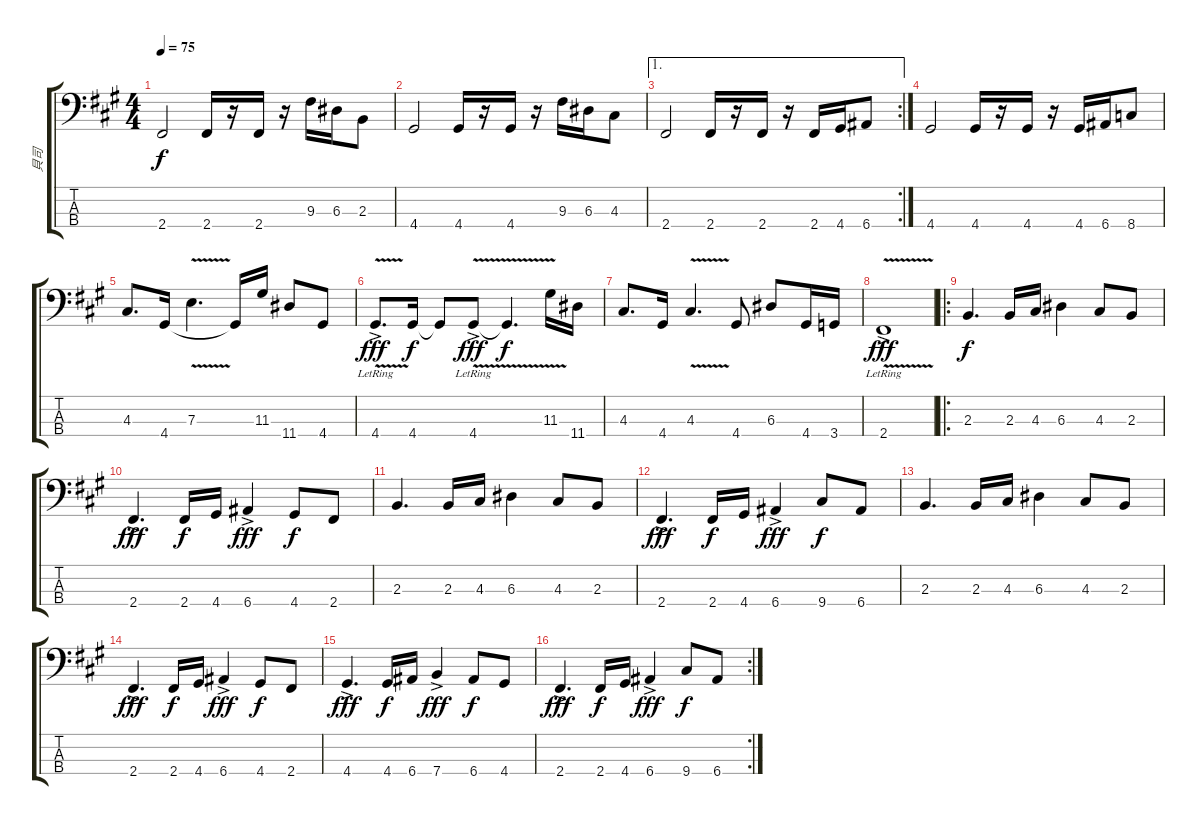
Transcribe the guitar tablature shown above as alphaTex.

\track ("貝司" "貝司") {instrument electricbassfinger}
\staff {score tabs}
\tuning (G2 D2 A1 E1) {hide}
\ts (4 4)
\tempo 75
\clef f4
\ks a
2.4.2{dy f} 2.4.16 r.16 2.4.16 r.16 9.3.16 6.3.16 2.3.8 |
4.4.2 4.4.16 r.16 4.4.16 r.16 9.3.16 6.3.16 4.3.8 |
\ae 1
\rc 2
2.4.2 2.4.16 r.16 2.4.16 r.16 2.4.16 4.4.16 6.4.8 |
4.4.2 4.4.16 r.16 4.4.16 r.16 4.4.16 6.4.16 8.4.8 |
4.3.8{d} 4.4.16 7.3{v}.4{d} 4.4{t}.16 11.3.16 11.4.8 4.4.8 |
4.4{v ac lr}.8{d dy fff} 4.4.16{dy f} 4.4{t}.8 4.4{v ac lr}.8{dy fff} 4.4{t}.4{d dy f} 11.3{v}.16 11.4.16 |
4.3.8{d} 4.4.16 4.3{v}.4{d} 4.4.8 6.3.8 4.4.16 3.4.16 |
2.4{v ac lr}.1{dy fff} |
\ro
2.3.4{d dy f} 2.3.16 4.3.16 6.3.4 4.3.8 2.3.8 |
2.4{ac}.4{d dy fff} 2.4.16{dy f} 4.4.16 6.4{ac}.4{dy fff} 4.4.8{dy f} 2.4.8 |
2.3.4{d} 2.3.16 4.3.16 6.3.4 4.3.8 2.3.8 |
2.4{ac}.4{d dy fff} 2.4.16{dy f} 4.4.16 6.4{ac}.4{dy fff} 9.4.8{dy f} 6.4.8 |
2.3.4{d} 2.3.16 4.3.16 6.3.4 4.3.8 2.3.8 |
2.4{ac}.4{d dy fff} 2.4.16{dy f} 4.4.16 6.4{ac}.4{dy fff} 4.4.8{dy f} 2.4.8 |
4.4{ac}.4{d dy fff} 4.4.16{dy f} 6.4.16 7.4{ac}.4{dy fff} 6.4.8{dy f} 4.4.8 |
\rc 2
2.4{ac}.4{d dy fff} 2.4.16{dy f} 4.4.16 6.4{ac}.4{dy fff} 9.4.8{dy f} 6.4.8
